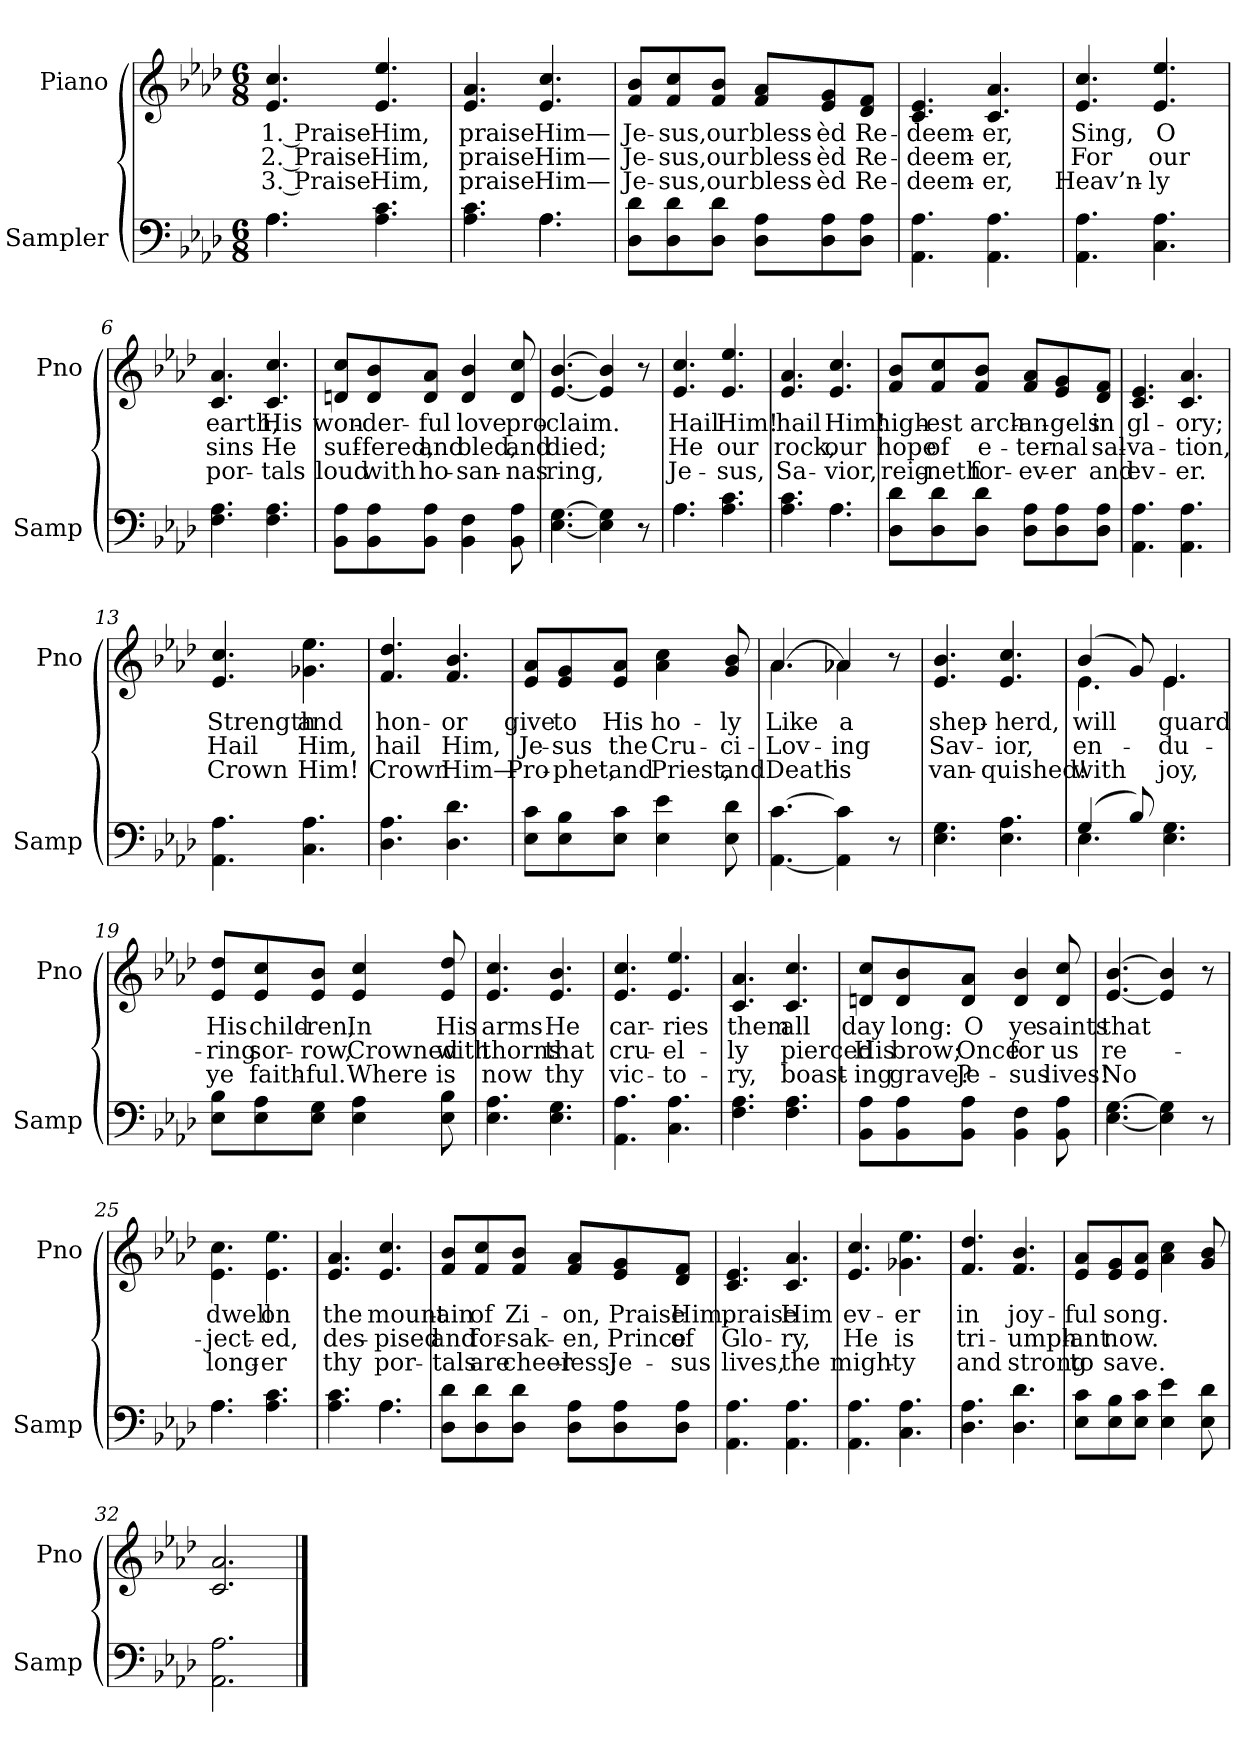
**kern	**kern	**text	**text	**text
*part2	*part1	*part1	*part1	*part1
*staff2	*staff1	*staff1	*staff1	*staff1
*I"Sampler	*I"Piano	*	*	*
*I'Samp	*I'Pno	*	*	*
*clefF4	*clefG2	*	*	*
*k[b-e-a-d-]	*k[b-e-a-d-]	*	*	*
*A-:	*A-:	*	*	*
*M6/8	*M6/8	*	*	*
=1	=1	=1	=1	=1
*^	*	*	*	*
4.A-\	4.A-	4.e- 4.cc	1. Praise	2. Praise	3. Praise
4.A- 4.c	4.ryy	4.e- 4.ee-	Him,	Him,	Him,
=2	=2	=2	=2	=2	=2
4.A- 4.c	4.ryy	4.e- 4.a-	praise	praise	praise
4.A-\	4.A-	4.e- 4.cc	Him—	Him—	Him—
*v	*v	*	*	*	*
=3	=3	=3	=3	=3
8D-\ 8d-\L	8f/ 8b-/L	Je-	Je-	Je-
8D-\ 8d-\	8f/ 8cc/	-sus,	-sus,	-sus,
8D-\ 8d-\J	8f/ 8b-/J	our	our	our
8D-\ 8A-\L	8f/ 8a-/L	bless-	bless-	bless-
8D-\ 8A-\	8e-/ 8g/	-èd	-èd	-èd
8D-\ 8A-\J	8d-/ 8f/J	Re-	Re-	Re-
=4	=4	=4	=4	=4
4.AA- 4.A-	4.c 4.e-	-deem-	-deem-	-deem-
4.AA- 4.A-	4.c 4.a-	-er,	-er,	-er,
=5	=5	=5	=5	=5
4.AA- 4.A-	4.e- 4.cc	Sing,	For	Heav’n-
4.C 4.A-	4.e- 4.ee-	O	our	-ly
=6	=6	=6	=6	=6
4.F 4.A-	4.c 4.a-	earth,	sins	por-
4.F 4.A-	4.c 4.cc	His	He	-tals
=7	=7	=7	=7	=7
8BB-\ 8A-\L	8dn/ 8cc/L	won-	suf-	loud
8BB-\ 8A-\	8d/ 8b-/	-der-	-fered,	with
8BB-\ 8A-\J	8d/ 8a-/J	-ful	and	ho-
4BB- 4F	4d 4b-	love	bled,	-san-
8BB- 8A-	8d 8cc	pro-	and	-nas
=8	=8	=8	=8	=8
[4.E- [4.G	[4.e- [4.b-	-claim.	died;	ring,
4E-] 4G]	4e-] 4b-]	.	.	.
8r	8r	.	.	.
=9	=9	=9	=9	=9
*^	*	*	*	*
4.A-\	4.A-	4.e- 4.cc	Hail	He	Je-
4.A- 4.c	4.ryy	4.e- 4.ee-	Him!	our	-sus,
=10	=10	=10	=10	=10	=10
4.A- 4.c	4.ryy	4.e- 4.a-	hail	rock,	Sa-
4.A-\	4.A-	4.e- 4.cc	Him!	our	-vior,
*v	*v	*	*	*	*
=11	=11	=11	=11	=11
8D-\ 8d-\L	8f/ 8b-/L	high-	hope	reig-
8D-\ 8d-\	8f/ 8cc/	-est	of	-neth
8D-\ 8d-\J	8f/ 8b-/J	arch-	e-	for-
8D-\ 8A-\L	8f/ 8a-/L	-an-	-ter-	-ev-
8D-\ 8A-\	8e-/ 8g/	-gels	-nal	-er
8D-\ 8A-\J	8d-/ 8f/J	in	sal-	and
=12	=12	=12	=12	=12
4.AA- 4.A-	4.c 4.e-	gl-	-va-	ev-
4.AA- 4.A-	4.c 4.a-	-ory;	-tion,	-er.
=13	=13	=13	=13	=13
4.AA- 4.A-	4.e- 4.cc	Strength	Hail	Crown
4.C 4.A-	4.g-X 4.ee-	and	Him,	Him!
=14	=14	=14	=14	=14
4.D- 4.A-	4.f 4.dd-	hon-	hail	Crown
4.D- 4.d-	4.f 4.b-	-or	Him,	Him—
=15	=15	=15	=15	=15
8E-\ 8c\L	8e-/ 8a-/L	give	Je-	Pro-
8E-\ 8B-\	8e-/ 8g/	to	-sus	-phet,
8E-\ 8c\J	8e-/ 8a-/J	His	the	and
4E- 4e-	4a- 4cc	ho-	Cru-	Priest,
8E- 8d-	8g 8b-	-ly	-ci-	and
=16	=16	=16	=16	=16
*	*^	*	*	*
[4.AA- [4.c	[4.a-/	4.a-	Like	Lov-	Death
4AA-] 4c]	4a-X/]	4a-X	a	-ing	is
8r	8r	8ryy	.	.	.
*	*v	*v	*	*	*
=17	=17	=17	=17	=17
4.E- 4.G	4.e- 4.b-	shep-	Sav-	van-
4.E- 4.A-	4.e- 4.cc	-herd,	-ior,	-quished!
=18	=18	=18	=18	=18
*^	*^	*	*	*
(4G/	4.E-	(4b-/	4.e-	will	en-	with
8B-/)	.	8g/)	.	.	.	.
4.E- 4.G	4.ryy	4.e-/	4.e-	guard	-du-	joy,
*v	*v	*	*	*	*	*
*	*v	*v	*	*	*
=19	=19	=19	=19	=19
8E-\ 8B-\L	8e-/ 8dd-/L	His	-ring	ye
8E-\ 8A-\	8e-/ 8cc/	child-	sor-	faith-
8E-\ 8G\J	8e-/ 8b-/J	-ren,	-row,	-ful.
4E- 4A-	4e- 4cc	In	Crowned	Where
8E- 8B-	8e- 8dd-	His	with	is
=20	=20	=20	=20	=20
4.E- 4.A-	4.e- 4.cc	arms	thorns	now
4.E- 4.G	4.e- 4.b-	He	that	thy
=21	=21	=21	=21	=21
4.AA- 4.A-	4.e- 4.cc	car-	cru-	vic-
4.C 4.A-	4.e- 4.ee-	-ries	-el-	-to-
=22	=22	=22	=22	=22
4.F 4.A-	4.c 4.a-	them	-ly	-ry,
4.F 4.A-	4.c 4.cc	all	pierced	boast-
=23	=23	=23	=23	=23
8BB-\ 8A-\L	8dn/ 8cc/L	day	His	-ing
8BB-\ 8A-\	8d/ 8b-/	long:	brow;	grave?
8BB-\ 8A-\J	8d/ 8a-/J	O	Once	Je-
4BB- 4F	4d 4b-	ye	for	-sus
8BB- 8A-	8d 8cc	saints	us	lives!
=24	=24	=24	=24	=24
[4.E- [4.G	[4.e- [4.b-	that	re-	No
4E-] 4G]	4e-] 4b-]	.	.	.
8r	8r	.	.	.
=25	=25	=25	=25	=25
*^	*	*	*	*
4.A-\	4.A-	4.e-\ 4.cc\	dwell	-ject-	long-
4.A- 4.c	4.ryy	4.e-\ 4.ee-\	on	-ed,	-er
=26	=26	=26	=26	=26	=26
4.A- 4.c	4.ryy	4.e- 4.a-	the	des-	thy
4.A-\	4.A-	4.e- 4.cc	mount-	-pised	por-
*v	*v	*	*	*	*
=27	=27	=27	=27	=27
8D-\ 8d-\L	8f/ 8b-/L	-ain	and	-tals
8D-\ 8d-\	8f/ 8cc/	of	for-	are
8D-\ 8d-\J	8f/ 8b-/J	Zi-	-sak-	cheer-
8D-\ 8A-\L	8f/ 8a-/L	-on,	-en,	-less;
8D-\ 8A-\	8e-/ 8g/	Praise	Prince	Je-
8D-\ 8A-\J	8d-/ 8f/J	Him,	of	-sus
=28	=28	=28	=28	=28
4.AA- 4.A-	4.c 4.e-	praise	Glo-	lives,
4.AA- 4.A-	4.c 4.a-	Him	-ry,	the
=29	=29	=29	=29	=29
4.AA- 4.A-	4.e- 4.cc	ev-	He	might-
4.C 4.A-	4.g-X 4.ee-	-er	is	-y
=30	=30	=30	=30	=30
4.D- 4.A-	4.f 4.dd-	in	tri-	and
4.D- 4.d-	4.f 4.b-	joy-	-umph-	strong
=31	=31	=31	=31	=31
8E-\ 8c\L	8e-/ 8a-/L	-ful	-ant	to
8E-\ 8B-\	8e-/ 8g/	song.	now.	save.
8E-\ 8c\J	8e-/ 8a-/J	.	.	.
4E- 4e-	4a- 4cc	.	.	.
8E- 8d-	8g 8b-	.	.	.
=32	=32	=32	=32	=32
2.AA- 2.A-	2.c 2.a-	.	.	.
==	==	==	==	==
*-	*-	*-	*-	*-
